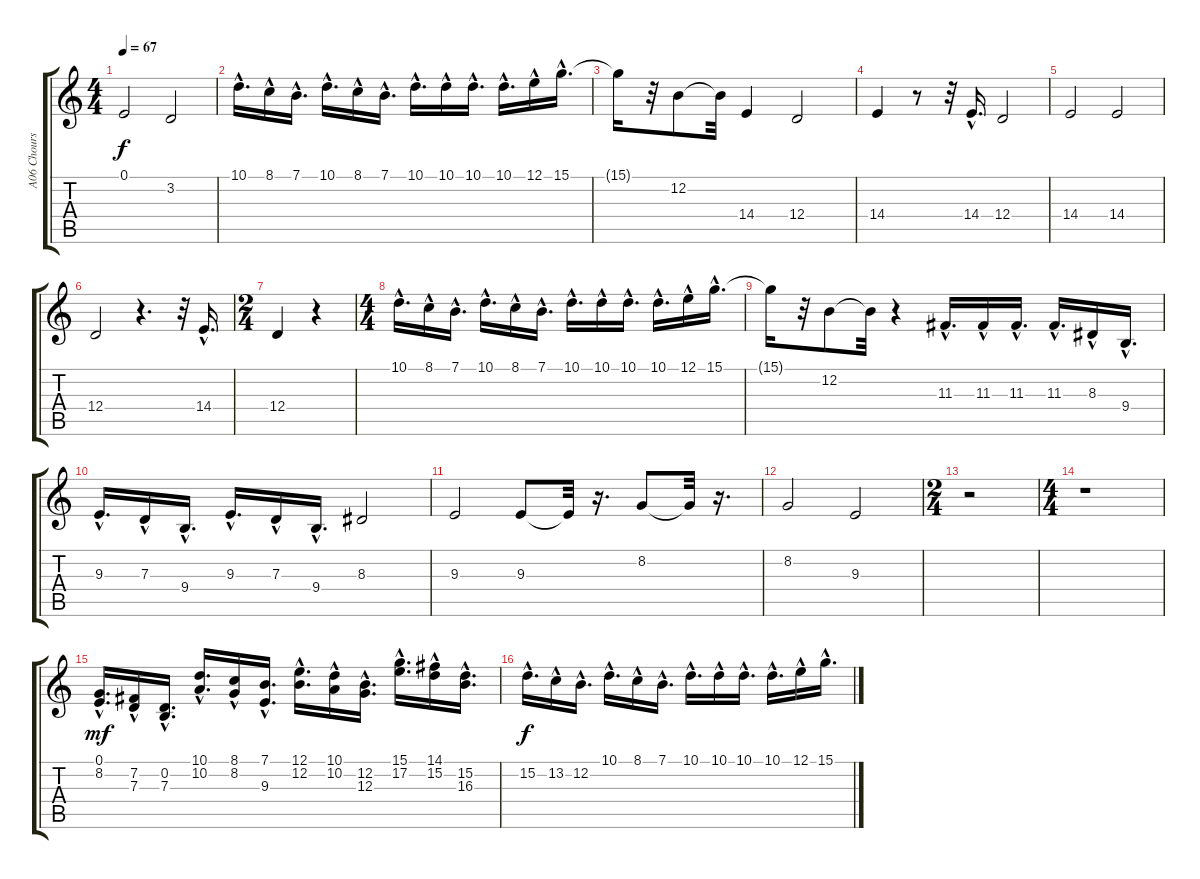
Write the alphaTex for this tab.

\track ("A06 Chours 2" "A06 Chours") {instrument voiceoohs}
\staff {score tabs}
\tuning (E4 B3 G3 D3 A2 E2) {hide}
\ts (4 4)
\tempo 67
\clef g2
\ks c
0.1.2{dy f} 3.2.2 |
10.1{hac}.16{d} 8.1{hac}.16 7.1{hac}.16{d} 10.1{hac}.16{d} 8.1{hac}.16 7.1{hac}.16{d} 10.1{hac}.16{d} 10.1{hac}.16 10.1{hac}.16{d} 10.1{hac}.16{d} 12.1{hac}.16 15.1{hac}.16{d} |
15.1{t}.16 r.32 12.2.8 12.2{t}.32 14.4.4 12.4.2 |
14.4.4 r.8 r.32 14.4{hac}.16{d} 12.4.2 |
14.4.2 14.4.2 |
12.4.2 r.4{d} r.32 14.4{hac}.16{d} |
\ts (2 4)
12.4.4 r.4 |
\ts (4 4)
10.1{hac}.16{d} 8.1{hac}.16 7.1{hac}.16{d} 10.1{hac}.16{d} 8.1{hac}.16 7.1{hac}.16{d} 10.1{hac}.16{d} 10.1{hac}.16 10.1{hac}.16{d} 10.1{hac}.16{d} 12.1{hac}.16 15.1{hac}.16{d} |
15.1{t}.16 r.32 12.2.8 12.2{t}.32 r.4 11.3{hac}.16{d} 11.3{hac}.16 11.3{hac}.16{d} 11.3{hac}.16{d} 8.3{hac}.16 9.4{hac}.16{d} |
9.3{hac}.16{d} 7.3{hac}.16 9.4{hac}.16{d} 9.3{hac}.16{d} 7.3{hac}.16 9.4{hac}.16{d} 8.3.2 |
9.3.2 9.3.8 9.3{t}.32 r.16{d} 8.2.8 8.2{t}.32 r.16{d} |
8.2.2 9.3.2 |
\ts (2 4)
r.2 |
\ts (4 4)
r.1 |
(0.1{hac} 8.2{hac}).16{d dy mf} (7.2{hac} 7.3{hac}).16 (0.2{hac} 7.3{hac}).16{d} (10.1{hac} 10.2{hac}).16{d} (8.1{hac} 8.2{hac}).16 (7.1{hac} 9.3{hac}).16{d} (12.1{hac} 12.2{hac}).16{d} (10.1{hac} 10.2{hac}).16 (12.2{hac} 12.3{hac}).16{d} (15.1{hac} 17.2{hac}).16{d} (14.1{hac} 15.2{hac}).16 (15.2{hac} 16.3{hac}).16{d} |
15.2{hac}.16{d dy f} 13.2{hac}.16 12.2{hac}.16{d} 10.1{hac}.16{d} 8.1{hac}.16 7.1{hac}.16{d} 10.1{hac}.16{d} 10.1{hac}.16 10.1{hac}.16{d} 10.1{hac}.16{d} 12.1{hac}.16 15.1{hac}.16{d}
